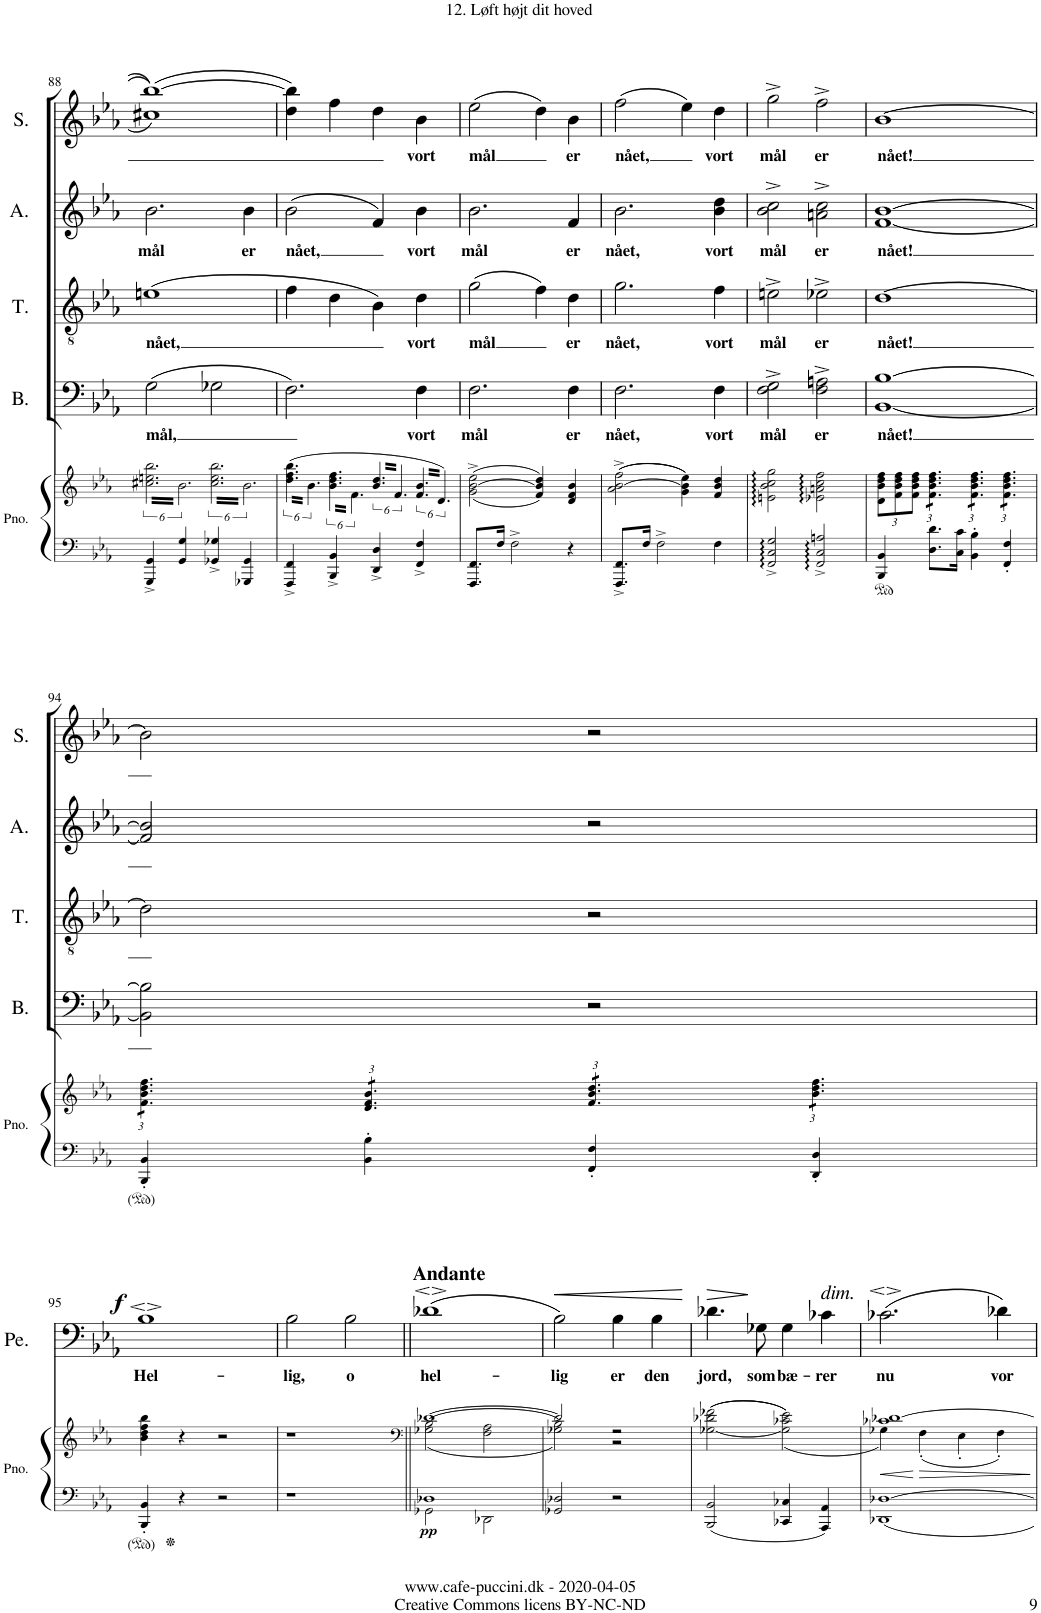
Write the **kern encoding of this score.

**kern	**kern	**dynam	**kern	**text	**kern	**text	**kern	**text	**kern	**text	**kern	**text	**dynam
*part6	*part6	*part6	*part5	*part5	*part4	*part4	*part3	*part3	*part2	*part2	*part1	*part1	*part1
*staff7	*staff6	*staff6/7	*staff5	*staff5	*staff4	*staff4	*staff3	*staff3	*staff2	*staff2	*staff1	*staff1	*staff1
*I"Piano	*	*	*I"Bass	*	*I"Tenor	*	*I"Alto	*	*I"Soprano	*	*I"Peter Eremit	*	*
*I'Pno.	*	*	*I'B.	*	*I'T.	*	*I'A.	*	*I'S.	*	*I'Pe.	*	*
!!LO:PB:g=z
*clefF4	*clefG2	*	*clefF4	*	*clefGv2	*	*clefG2	*	*clefG2	*	*clefF4	*	*
*k[b-e-a-]	*k[b-e-a-]	*	*k[b-e-a-]	*	*k[b-e-a-]	*	*k[b-e-a-]	*	*k[b-e-a-]	*	*k[b-e-a-]	*	*
*M4/4	*M4/4	*	*M4/4	*	*M4/4	*	*M4/4	*	*M4/4	*	*M4/4	*	*
*met(c)	*met(c)	*	*met(c)	*	*met(c)	*	*met(c)	*	*met(c)	*	*met(c)	*	*
=88	=88	=88	=88	=88	=88	=88	=88	=88	=88	=88	=88	=88	=88
!	!	!	!	!LO:LY:b	!	!LO:LY:b	!	!LO:LY:b	!	!	!	!	!
*	*tremolo	*	*	*	*	*	*	*	*	*	*	*	*
4GGG/^ 4GG/^	16cc#X\ 16een\ 16bb-\LL	.	(2G\	mål,	(1en	nået,	2.b-\	mål	(1cc#X [1bb-	.	1r	.	.
.	16b-\	.	.	.	.	.	.	.	.	.	.	.	.
.	16cc#X\ 16een\ 16bb-\	.	.	.	.	.	.	.	.	.	.	.	.
.	16b-\	.	.	.	.	.	.	.	.	.	.	.	.
4GG/ 4G/	16cc#X\ 16een\ 16bb-\	.	.	.	.	.	.	.	.	.	.	.	.
.	16b-\	.	.	.	.	.	.	.	.	.	.	.	.
.	16cc#X\ 16een\ 16bb-\	.	.	.	.	.	.	.	.	.	.	.	.
.	16b-\JJ	.	.	.	.	.	.	.	.	.	.	.	.
4GG-X/^ 4G-X/^	16cc#\ 16ee\ 16bb-\LL	.	2G-X\	.	.	.	.	.	.	.	.	.	.
.	16b-\	.	.	.	.	.	.	.	.	.	.	.	.
.	16cc#\ 16ee\ 16bb-\	.	.	.	.	.	.	.	.	.	.	.	.
.	16b-\	.	.	.	.	.	.	.	.	.	.	.	.
!	!	!	!	!	!	!	!	!LO:LY:b	!	!	!	!	!
4GGG-X/ 4GG-/	16cc#\ 16ee\ 16bb-\	.	.	.	.	.	4b-\	er	.	.	.	.	.
.	16b-\	.	.	.	.	.	.	.	.	.	.	.	.
.	16cc#\ 16ee\ 16bb-\	.	.	.	.	.	.	.	.	.	.	.	.
.	16b-\JJ	.	.	.	.	.	.	.	.	.	.	.	.
=89	=89	=89	=89	=89	=89	=89	=89	=89	=89	=89	=89	=89	=89
!	!	!	!	!	!	!	!	!LO:LY:b	!	!	!	!	!
4FFF/^ 4FF/^	(16dd\ 16ff\ 16bb-\LL	.	2.F\)	.	4f\	.	(2b-\	nået,	4dd\ 4bb-\])	.	1r	.	.
.	16b-\	.	.	.	.	.	.	.	.	.	.	.	.
.	16dd\ 16ff\ 16bb-\	.	.	.	.	.	.	.	.	.	.	.	.
.	16b-\JJ	.	.	.	.	.	.	.	.	.	.	.	.
4BBB-/^ 4BB-/^	16b-\ 16dd\ 16ff\LL	.	.	.	4d\	.	.	.	4ff\	.	.	.	.
.	16f\	.	.	.	.	.	.	.	.	.	.	.	.
.	16b-\ 16dd\ 16ff\	.	.	.	.	.	.	.	.	.	.	.	.
.	16f\JJ	.	.	.	.	.	.	.	.	.	.	.	.
4DD/^ 4D/^	16b-/ 16dd/LL	.	.	.	4B-\)	.	4f/)	.	4dd\	.	.	.	.
.	16f/	.	.	.	.	.	.	.	.	.	.	.	.
.	16b-/ 16dd/	.	.	.	.	.	.	.	.	.	.	.	.
.	16f/JJ	.	.	.	.	.	.	.	.	.	.	.	.
!	!	!	!	!LO:LY:b	!	!LO:LY:b	!	!LO:LY:b	!	!LO:LY:b	!	!	!
4FF/^ 4F/^	16f/ 16b-/LL	.	4F\	vort	4d\	vort	4b-\	vort	4b-\	vort	.	.	.
.	16d/)	.	.	.	.	.	.	.	.	.	.	.	.
.	16f/ 16b-/	.	.	.	.	.	.	.	.	.	.	.	.
.	16d/)JJ	.	.	.	.	.	.	.	.	.	.	.	.
*	*Xtremolo	*	*	*	*	*	*	*	*	*	*	*	*
=90	=90	=90	=90	=90	=90	=90	=90	=90	=90	=90	=90	=90	=90
!	!	!	!	!LO:LY:b	!	!LO:LY:b	!	!LO:LY:b	!	!LO:LY:b	!	!	!
8.FFF/ 8.FF/L	((<2g\^ [2b-\^ 2ee-\^	.	2.F\	mål	(2g\	mål	2.b-\	mål	(2ee-\	mål	1r	.	.
.	.	.	.	.	.	.	.	.	.	.	.	.	.
16F/Jk	.	.	.	.	.	.	.	.	.	.	.	.	.
2F^\	.	.	.	.	.	.	.	.	.	.	.	.	.
.	4f/ 4b-/] 4dd/))	.	.	.	4f\)	.	.	.	4dd\)	.	.	.	.
!	!	!	!	!LO:LY:b	!	!LO:LY:b	!	!LO:LY:b	!	!LO:LY:b	!	!	!
4r	4d/ 4f/ 4b-/	.	4F\	er	4d\	er	4f/	er	4b-\	er	.	.	.
=91	=91	=91	=91	=91	=91	=91	=91	=91	=91	=91	=91	=91	=91
!	!	!	!	!LO:LY:b	!	!LO:LY:b	!	!LO:LY:b	!	!LO:LY:b	!	!	!
8.FFF/^ 8.FF/^L	((>2a-\^ [2b-\^ 2ff\^	.	2.F\	nået,	2.g\	nået,	2.b-\	nået,	(2ff\	nået,	1r	.	.
16F/Jk	.	.	.	.	.	.	.	.	.	.	.	.	.
2F^\	.	.	.	.	.	.	.	.	.	.	.	.	.
.	4g\ 4b-\] 4ee-\))	.	.	.	.	.	.	.	4ee-\)	.	.	.	.
!	!	!	!	!LO:LY:b	!	!LO:LY:b	!	!LO:LY:b	!	!LO:LY:b	!	!	!
4F\	4f/ 4b-/ 4dd/	.	4F\	vort	4f\	vort	4b-\ 4dd\	vort	4dd\	vort	.	.	.
=92	=92	=92	=92	=92	=92	=92	=92	=92	=92	=92	=92	=92	=92
!	!	!	!	!LO:LY:b	!	!LO:LY:b	!	!LO:LY:b	!	!LO:LY:b	!	!	!
2FF/^ 2C/^ 2G/^	2en\ 2b-\ 2cc\ 2gg\	.	2F\^ 2G\^	mål	2en^\	mål	2b-\^ 2cc\^	mål	2gg^\	mål	1r	.	.
!	!	!	!	!LO:LY:b	!	!LO:LY:b	!	!LO:LY:b	!	!LO:LY:b	!	!	!
2FF/^ 2C/^ 2An/^	2e-X\ 2an\ 2cc\ 2ff\	.	2F\^ 2An\^	er	2e-X^\	er	2an\^ 2cc\^	er	2ff^\	er	.	.	.
=93	=93	=93	=93	=93	=93	=93	=93	=93	=93	=93	=93	=93	=93
*	*Xbrackettup	*	*	*	*	*	*	*	*	*	*	*	*
!	!	!	!	!LO:LY:b	!	!LO:LY:b	!	!LO:LY:b	!	!LO:LY:b	!	!	!
4BBB-/ 4BB-/	12d\ 12b-\ 12dd\ 12ff\L	.	[1BB- [1B-	nået!	[1d	nået!	[1f [1b-	nået!	[1b-	nået!	1r	.	.
.	12f\ 12b-\ 12dd\ 12ff\	.	.	.	.	.	.	.	.	.	.	.	.
.	12f\ 12b-\ 12dd\ 12ff\J	.	.	.	.	.	.	.	.	.	.	.	.
*	*tremolo	*	*	*	*	*	*	*	*	*	*	*	*
8.D\ 8.d\L	12f\ 12b-\ 12dd\ 12ff\L	.	.	.	.	.	.	.	.	.	.	.	.
.	12f\ 12b-\ 12dd\ 12ff\	.	.	.	.	.	.	.	.	.	.	.	.
.	12f\ 12b-\ 12dd\ 12ff\J	.	.	.	.	.	.	.	.	.	.	.	.
16C\ 16c\Jk	.	.	.	.	.	.	.	.	.	.	.	.	.
4BB-\' 4B-\'	12f\ 12b-\ 12dd\ 12ff\L	.	.	.	.	.	.	.	.	.	.	.	.
.	12f\ 12b-\ 12dd\ 12ff\	.	.	.	.	.	.	.	.	.	.	.	.
.	12f\ 12b-\ 12dd\ 12ff\J	.	.	.	.	.	.	.	.	.	.	.	.
4FF/' 4F/'	12f\ 12b-\ 12dd\ 12ff\L	.	.	.	.	.	.	.	.	.	.	.	.
.	12f\ 12b-\ 12dd\ 12ff\	.	.	.	.	.	.	.	.	.	.	.	.
.	12f\ 12b-\ 12dd\ 12ff\J	.	.	.	.	.	.	.	.	.	.	.	.
!!LO:LB:g=z
=94	=94	=94	=94	=94	=94	=94	=94	=94	=94	=94	=94	=94	=94
4BBB-/' 4BB-/'	12f\ 12b-\ 12dd\ 12ff\L	.	2BB-\] 2B-\]	.	2d\]	.	2f/] 2b-/]	.	2b-\]	.	1r	.	.
.	12f\ 12b-\ 12dd\ 12ff\	.	.	.	.	.	.	.	.	.	.	.	.
.	12f\ 12b-\ 12dd\ 12ff\J	.	.	.	.	.	.	.	.	.	.	.	.
4BB-\' 4B-\'	12d/ 12f/ 12b-/L	.	.	.	.	.	.	.	.	.	.	.	.
.	12d/ 12f/ 12b-/	.	.	.	.	.	.	.	.	.	.	.	.
.	12d/ 12f/ 12b-/J	.	.	.	.	.	.	.	.	.	.	.	.
4FF/' 4F/'	12f/ 12b-/ 12dd/L	.	2r	.	2r	.	2r	.	2r	.	.	.	.
.	12f/ 12b-/ 12dd/	.	.	.	.	.	.	.	.	.	.	.	.
.	12f/ 12b-/ 12dd/J	.	.	.	.	.	.	.	.	.	.	.	.
4DD/' 4D/'	12b-\ 12dd\ 12ff\L	.	.	.	.	.	.	.	.	.	.	.	.
.	12b-\ 12dd\ 12ff\	.	.	.	.	.	.	.	.	.	.	.	.
.	12b-\ 12dd\ 12ff\J	.	.	.	.	.	.	.	.	.	.	.	.
*	*Xtremolo	*	*	*	*	*	*	*	*	*	*	*	*
!!LO:LB:g=z
=95	=95	=95	=95	=95	=95	=95	=95	=95	=95	=95	=95	=95	=95
!	!	!	!	!	!	!	!	!	!	!	!	!LO:LY:b	!LO:DY:a
4BBB-/' 4BB-/'	4b-\ 4dd\ 4ff\ 4bb-\	.	1r	.	1r	.	1r	.	1r	.	1B-	Hel-	f
4r	4r	.	.	.	.	.	.	.	.	.	.	.	.
2r	2r	.	.	.	.	.	.	.	.	.	.	.	.
=96	=96	=96	=96	=96	=96	=96	=96	=96	=96	=96	=96	=96	=96
!	!	!	!	!	!	!	!	!	!	!	!	!LO:LY:b	!
1r	1r	.	1r	.	1r	.	1r	.	1r	.	2B-\	-lig,	.
!	!	!	!	!	!	!	!	!	!	!	!	!LO:LY:b	!
.	.	.	.	.	.	.	.	.	.	.	2B-\	o	.
=97||	=97||	=97||	=97||	=97||	=97||	=97||	=97||	=97||	=97||	=97||	=97||	=97||	=97||
*	*clefF4	*	*	*	*	*	*	*	*	*	*	*	*
*^	*^	*	*	*	*	*	*	*	*	*	*	*	*
!	!	!	!	!LO:DY:b=2	!	!	!	!	!	!	!	!	!	!LO:LY:b	!
1D-X	2GG-X\	[1d-X	((>2G-X\ 2B-\	pp	1r	.	1r	.	1r	.	1r	.	(1d-X	hel-	.
.	2DD-X\	.	2F\ 2A-\	.	.	.	.	.	.	.	.	.	.	.	.
=98	=98	=98	=98	=98	=98	=98	=98	=98	=98	=98	=98	=98	=98	=98	=98
!	!	!	!	!	!	!	!	!	!	!	!	!	!	!LO:LY:b	!LO:HP:b
*v	*v	*	*	*	*	*	*	*	*	*	*	*	*	*	*
2GG-X/ 2D-X/	2d-/]	2G-X\ 2B-\))	.	1r	.	1r	.	1r	.	1r	.	2B-\)	-lig	<
!	!	!	!	!	!	!	!	!	!	!	!	!	!LO:LY:b	!
2r	2r	2r	.	.	.	.	.	.	.	.	.	4B-\	er	.
!	!	!	!	!	!	!	!	!	!	!	!	!	!LO:LY:b	!
.	.	.	.	.	.	.	.	.	.	.	.	4B-\	den	.
*	*v	*v	*	*	*	*	*	*	*	*	*	*	*	*
.	.	.	.	.	.	.	.	.	.	.	.	.	[
=99	=99	=99	=99	=99	=99	=99	=99	=99	=99	=99	=99	=99	=99
!	!	!	!	!	!	!	!	!	!	!	!	!LO:LY:b	!LO:HP:b
2BBB-/ 2BB-/	(>(>[2G-X\ 2d-X\ 2f-X\	.	1r	.	1r	.	1r	.	1r	.	4.d-X\	jord,	>
!	!	!	!	!	!	!	!	!	!	!	!	!LO:LY:b	!
.	.	.	.	.	.	.	.	.	.	.	8G-X\	som	]
!	!	!	!	!	!	!	!	!	!	!	!	!LO:LY:b	!
4CC-X/ 4C-X/	(<2G-\] 2c-X\ 2e-\))	.	.	.	.	.	.	.	.	.	4G-\	bæ-	.
!	!	!	!	!	!	!	!	!	!	!	!LO:TX:a:i:t=dim.	!	!
!	!	!	!	!	!	!	!	!	!	!	!	!LO:LY:b	!
4AAA-/ 4AA-/	.	.	.	.	.	.	.	.	.	.	4c-X\	-rer	.
=100	=100	=100	=100	=100	=100	=100	=100	=100	=100	=100	=100	=100	=100
!	!	!LO:HP:b	!	!	!	!	!	!	!	!	!	!LO:LY:b	!
*	*^	*	*	*	*	*	*	*	*	*	*	*	*
1DD-X [1D-X	1c-X [1d-X	4G-X\)	<	1r	.	1r	.	1r	.	1r	.	(2.c-X\	nu	.
.	.	(4F'\	[	.	.	.	.	.	.	.	.	.	.	.
.	.	4E-'\	.	.	.	.	.	.	.	.	.	.	.	.
!	!	!	!	!	!	!	!	!	!	!	!	!	!LO:LY:b	!
.	.	4F'\)	.	.	.	.	.	.	.	.	.	4d-X\)	vor	.
*	*v	*v	*	*	*	*	*	*	*	*	*	*	*	*
=	=	=	=	=	=	=	=	=	=	=	=	=	=
*-	*-	*-	*-	*-	*-	*-	*-	*-	*-	*-	*-	*-	*-
